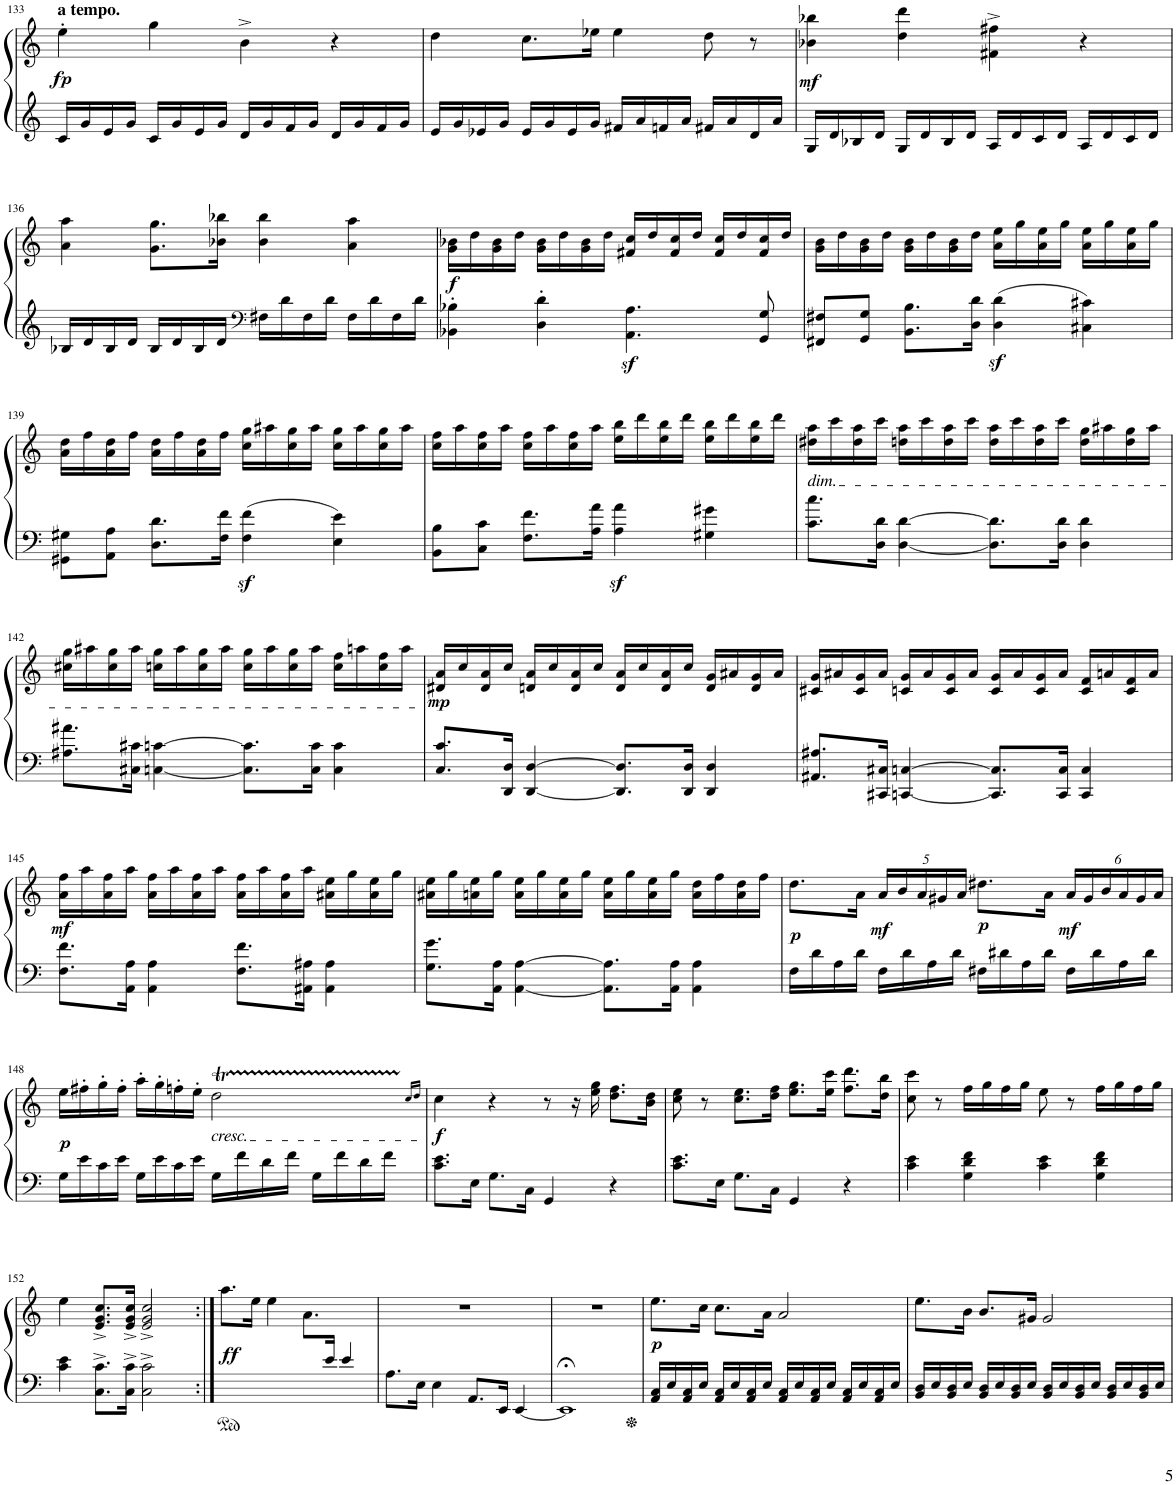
**kern	**kern	**dynam
*part1	*part1	*part1
*staff2	*staff1	*staff1/2
*I"Piano	*	*
*I'Pno.	*	*
!!LO:PB:g=z
*clefG2	*clefG2	*
*k[]	*k[]	*
*M4/4	*M4/4	*
*met(c)	*met(c)	*
=133	=133	=133
!	!LO:TX:a:B:t=a tempo.	!
!	!	!LO:DY:b
16c/LL	4ee'\	fp
16g/	.	.
16e/	.	.
16g/JJ	.	.
16c/LL	4gg\	.
16g/	.	.
16e/	.	.
16g/JJ	.	.
16d/LL	4b^\	.
16g/	.	.
16f/	.	.
16g/JJ	.	.
16d/LL	4r	.
16g/	.	.
16f/	.	.
16g/JJ	.	.
=134	=134	=134
16e/LL	4dd\	.
16g/	.	.
16e-X/	.	.
16g/JJ	.	.
16e-/LL	8.cc\L	.
16g/	.	.
16e-/	.	.
16g/JJ	16ee-X\Jk	.
16f#X/LL	4ee-\	.
16a/	.	.
16fn/	.	.
16a/JJ	.	.
16f#X/LL	8dd\	.
16a/	.	.
16d/	8r	.
16a/JJ	.	.
=135	=135	=135
!	!	!LO:DY:b
16G/LL	4b-X\ 4bb-X\	mf
16d/	.	.
16B-X/	.	.
16d/JJ	.	.
16G/LL	4dd\ 4ddd\	.
16d/	.	.
16B-/	.	.
16d/JJ	.	.
16A/LL	4f#X\^ 4ff#X\^	.
16d/	.	.
16c/	.	.
16d/JJ	.	.
16A/LL	4r	.
16d/	.	.
16c/	.	.
16d/JJ	.	.
!!LO:LB:g=z
=136	=136	=136
16B-X/LL	4a\ 4aa\	.
16d/	.	.
16B-/	.	.
16d/JJ	.	.
16B-/LL	8.g\ 8.gg\L	.
16d/	.	.
16B-/	.	.
16d/JJ	16b-X\ 16bb-X\Jk	.
*clefF4	*	*
16F#X\LL	4b-\ 4bb-\	.
16d\	.	.
16F#\	.	.
16d\JJ	.	.
16F#\LL	4a\ 4aa\	.
16d\	.	.
16F#\	.	.
16d\JJ	.	.
=137	=137	=137
!	!	!LO:DY:b
4BB-X\' 4B-X\'	16g\ 16b-X\LL	f
.	16dd\	.
.	16g\ 16b-\	.
.	16dd\JJ	.
4D\' 4d\'	16g\ 16b-\LL	.
.	16dd\	.
.	16g\ 16b-\	.
.	16dd\JJ	.
4.AA\z< 4.A\z<	16f#X/ 16cc/LL	.
.	16dd/	.
.	16f#/ 16cc/	.
.	16dd/JJ	.
.	16f#/ 16cc/LL	.
.	16dd/	.
8GG/ 8G/	16f#/ 16cc/	.
.	16dd/JJ	.
=138	=138	=138
8FF#X/ 8F#X/L	16g\ 16b\LL	.
.	16dd\	.
8GG/ 8G/J	16g\ 16b\	.
.	16dd\JJ	.
8.BB\ 8.B\L	16g\ 16b\LL	.
.	16dd\	.
.	16g\ 16b\	.
16D\ 16d\Jk	16dd\JJ	.
4D\z< 4d\z<	16a\ 16ee\LL	.
.	16gg\	.
.	16a\ 16ee\	.
.	16gg\JJ	.
4C#X\ 4c#X\	16a\ 16ee\LL	.
.	16gg\	.
.	16a\ 16ee\	.
.	16gg\JJ	.
!!LO:LB:g=z
=139	=139	=139
8GG#X\ 8G#X\L	16a\ 16dd\LL	.
.	16ff\	.
8AA\ 8A\J	16a\ 16dd\	.
.	16ff\JJ	.
8.D\ 8.d\L	16a\ 16dd\LL	.
.	16ff\	.
.	16a\ 16dd\	.
16F\ 16f\Jk	16ff\JJ	.
4F\z< 4f\z<	16cc\ 16gg\LL	.
.	16aa#X\	.
.	16cc\ 16gg\	.
.	16aa#\JJ	.
4E\ 4e\	16cc\ 16gg\LL	.
.	16aa#\	.
.	16cc\ 16gg\	.
.	16aa#\JJ	.
=140	=140	=140
8BB\ 8B\L	16cc\ 16ff\LL	.
.	16aa\	.
8C\ 8c\J	16cc\ 16ff\	.
.	16aa\JJ	.
8.F\ 8.f\L	16cc\ 16ff\LL	.
.	16aa\	.
.	16cc\ 16ff\	.
16A\ 16a\Jk	16aa\JJ	.
4A\z< 4a\z<	16ee\ 16bb\LL	.
.	16ddd\	.
.	16ee\ 16bb\	.
.	16ddd\JJ	.
4G#X\ 4g#X\	16ee\ 16bb\LL	.
.	16ddd\	.
.	16ee\ 16bb\	.
.	16ddd\JJ	.
=141	=141	=141
!	!LO:TX:b:i:t=dim.	!
8.c\ 8.cc\L	16dd#X\ 16aa\LL	.
.	16ccc\	.
.	16dd#\ 16aa\	.
16D\ 16d\Jk	16ccc\JJ	.
[4D\ [4d\	16ddn\ 16aa\LL	.
.	16ccc\	.
.	16dd\ 16aa\	.
.	16ccc\JJ	.
8.D\] 8.d\]L	16dd\ 16aa\LL	.
.	16ccc\	.
.	16dd\ 16aa\	.
16D\ 16d\Jk	16ccc\JJ	.
4D\ 4d\	16dd\ 16gg\LL	.
.	16aa#X\	.
.	16dd\ 16gg\	.
.	16aa#\JJ	.
!!LO:LB:g=z
=142	=142	=142
8.A#X\ 8.a#X\L	16cc#X\ 16gg\LL	.
.	16aa#X\	.
.	16cc#\ 16gg\	.
16C#X\ 16c#X\Jk	16aa#\JJ	.
[4Cn\ [4cn\	16ccn\ 16gg\LL	.
.	16aa#\	.
.	16cc\ 16gg\	.
.	16aa#\JJ	.
8.C\] 8.c\]L	16cc\ 16gg\LL	.
.	16aa#\	.
.	16cc\ 16gg\	.
16C\ 16c\Jk	16aa#\JJ	.
4C\ 4c\	16cc\ 16ff\LL	.
.	16aan\	.
.	16cc\ 16ff\	.
.	16aa\JJ	.
=143	=143	=143
!	!	!LO:DY:b
8.C/ 8.c/L	16d#X/ 16a/LL	mp
.	16cc/	.
.	16d#/ 16a/	.
16DD/ 16D/Jk	16cc/JJ	.
[4DD/ [4D/	16dn/ 16a/LL	.
.	16cc/	.
.	16d/ 16a/	.
.	16cc/JJ	.
8.DD/] 8.D/]L	16d/ 16a/LL	.
.	16cc/	.
.	16d/ 16a/	.
16DD/ 16D/Jk	16cc/JJ	.
4DD/ 4D/	16d/ 16g/LL	.
.	16a#X/	.
.	16d/ 16g/	.
.	16a#/JJ	.
=144	=144	=144
8.AA#X/ 8.A#X/L	16c#X/ 16g/LL	.
.	16a#X/	.
.	16c#/ 16g/	.
16CC#X/ 16C#X/Jk	16a#/JJ	.
[4CCn/ [4Cn/	16cn/ 16g/LL	.
.	16a#/	.
.	16c/ 16g/	.
.	16a#/JJ	.
8.CC/] 8.C/]L	16c/ 16g/LL	.
.	16a#/	.
.	16c/ 16g/	.
16CC/ 16C/Jk	16a#/JJ	.
4CC/ 4C/	16c/ 16f/LL	.
.	16an/	.
.	16c/ 16f/	.
.	16a/JJ	.
!!LO:LB:g=z
=145	=145	=145
!	!	!LO:DY:b
8.F\ 8.f\L	16a\ 16ff\LL	mf
.	16aa\	.
.	16a\ 16ff\	.
16AA\ 16A\Jk	16aa\JJ	.
4AA\ 4A\	16a\ 16ff\LL	.
.	16aa\	.
.	16a\ 16ff\	.
.	16aa\JJ	.
8.F\ 8.f\L	16a\ 16ff\LL	.
.	16aa\	.
.	16a\ 16ff\	.
16AA#X\ 16A#X\Jk	16aa\JJ	.
4AA#\ 4A#\	16a#X\ 16ee\LL	.
.	16gg\	.
.	16a#\ 16ee\	.
.	16gg\JJ	.
=146	=146	=146
8.G\ 8.g\L	16a#X\ 16ee\LL	.
.	16gg\	.
.	16an\ 16ee\	.
16AA\ 16A\Jk	16gg\JJ	.
[4AA\ [4A\	16a\ 16ee\LL	.
.	16gg\	.
.	16a\ 16ee\	.
.	16gg\JJ	.
8.AA\] 8.A\]L	16a\ 16ee\LL	.
.	16gg\	.
.	16a\ 16ee\	.
16AA\ 16A\Jk	16gg\JJ	.
4AA\ 4A\	16a\ 16dd\LL	.
.	16ff\	.
.	16a\ 16dd\	.
.	16ff\JJ	.
=147	=147	=147
!	!	!LO:DY:b
16F\LL	8.dd\L	p
16d\	.	.
16A\	.	.
16d\JJ	16a\Jk	.
*	*Xbrackettup	*
!	!	!LO:DY:b
16F\LL	20a/LL	mf
.	20b/	.
16d\	.	.
.	20a/	.
16A\	.	.
.	20g#X/	.
16d\JJ	.	.
.	20a/JJ	.
!	!	!LO:DY:b
16F#X\LL	8.dd#X\L	p
16d#X\	.	.
16A\	.	.
16d#\JJ	16a\Jk	.
!	!	!LO:DY:b
16F#\LL	24a/LL	mf
.	24g#/	.
16d#\	.	.
.	24b/	.
16A\	24a/	.
.	24g#/	.
16d#\JJ	.	.
.	24a/JJ	.
!!LO:LB:g=z
=148	=148	=148
*	*^	*
!	!	!	!LO:DY:b
16G\LL	16ee\LL	2ryy	p
16e\	16ff#X'\	.	.
16c\	16gg'\	.	.
16e\JJ	16ff#'\JJ	.	.
16G\LL	16aa'\LL	.	.
16e\	16gg'\	.	.
16c\	16ffn'\	.	.
16e\JJ	16ee'\JJ	.	.
!	!LO:TX:b:i:t=cresc.	!	!
16G\LL	2ddT\	32dd!LLL	.
.	.	32ee!	.
16f\	.	32dd!	.
.	.	32ee!	.
16d\	.	32dd!	.
.	.	32ee!	.
16f\JJ	.	32dd!	.
.	.	32ee!JJJ	.
16G\LL	.	28dd!LL	.
.	.	28ee!	.
16f\	.	.	.
.	.	28dd!	.
.	.	28ee!	.
16d\	.	.	.
.	.	28dd!	.
.	.	28cc!	.
16f\JJ	.	.	.
.	.	28dd!JJ	.
*	*v	*v	*
.	16qcc/LL	.
.	16qdd/JJ	.
=149	=149	=149
!	!	!LO:DY:b
8.c\ 8.e\L	4cc\	f
16E\Jk	.	.
8.G\L	4r	.
16C\Jk	.	.
4GG/	8r	.
.	16r	.
.	16ee\ 16gg\	.
4r	8.dd\ 8.ff\L	.
.	16b\ 16dd\Jk	.
=150	=150	=150
8.c\ 8.e\L	8cc\ 8ee\	.
.	8r	.
16E\Jk	.	.
8.G\L	8.cc\ 8.ee\L	.
16C\Jk	16dd\ 16ff\Jk	.
4GG/	8.ee\ 8.gg\L	.
.	16ee\ 16ccc\Jk	.
4r	8.ff\ 8.ddd\L	.
.	16dd\ 16bb\Jk	.
=151	=151	=151
4c\ 4e\	8cc\ 8ccc\	.
.	8r	.
4G\ 4d\ 4f\	16ff\LL	.
.	16gg\	.
.	16ff\	.
.	16gg\JJ	.
4c\ 4e\	8ee\	.
.	8r	.
4G\ 4d\ 4f\	16ff\LL	.
.	16gg\	.
.	16ff\	.
.	16gg\JJ	.
!!LO:LB:g=z
=152	=152	=152
4c\ 4e\	4ee\	.
8.C\^ 8.c\^L	8.e/^ 8.g/^ 8.cc/^L	.
16C\^ 16c\^Jk	16e/^ 16g/^ 16cc/^Jk	.
2C\^ 2c\^	2e/^ 2g/^ 2cc/^	.
=153:|!	=153:|!	=153:|!
*^	*	*
!	!	!	!LO:DY:b
8.ryy	1ryy	8.aa\L	ff
.	.	16ee\Jk	.
.	.	4ee\	.
.	.	8.a\L	.
16e/Jk	.	4ryy	.
4e/	.	.	.
.	.	16ryy	.
*v	*v	*	*
=154	=154	=154
8.A\L	1r	.
16E\Jk	.	.
4E\	.	.
8.AA/L	.	.
16EE/Jk	.	.
[4EE/	.	.
=155	=155	=155
1EE;<]	1r	.
=156	=156	=156
!	!	!LO:DY:b
16AA/ 16C/LL	8.ee\L	p
16E/	.	.
16AA/ 16C/	.	.
16E/JJ	16cc\Jk	.
16AA/ 16C/LL	8.cc\L	.
16E/	.	.
16AA/ 16C/	.	.
16E/JJ	16a\Jk	.
16AA/ 16C/LL	2a/	.
16E/	.	.
16AA/ 16C/	.	.
16E/JJ	.	.
16AA/ 16C/LL	.	.
16E/	.	.
16AA/ 16C/	.	.
16E/JJ	.	.
=157	=157	=157
16BB/ 16D/LL	8.ee\L	.
16E/	.	.
16BB/ 16D/	.	.
16E/JJ	16b\Jk	.
16BB/ 16D/LL	8.b/L	.
16E/	.	.
16BB/ 16D/	.	.
16E/JJ	16g#X/Jk	.
16BB/ 16D/LL	2g#/	.
16E/	.	.
16BB/ 16D/	.	.
16E/JJ	.	.
16BB/ 16D/LL	.	.
16E/	.	.
16BB/ 16D/	.	.
16E/JJ	.	.
=	=	=
*-	*-	*-
